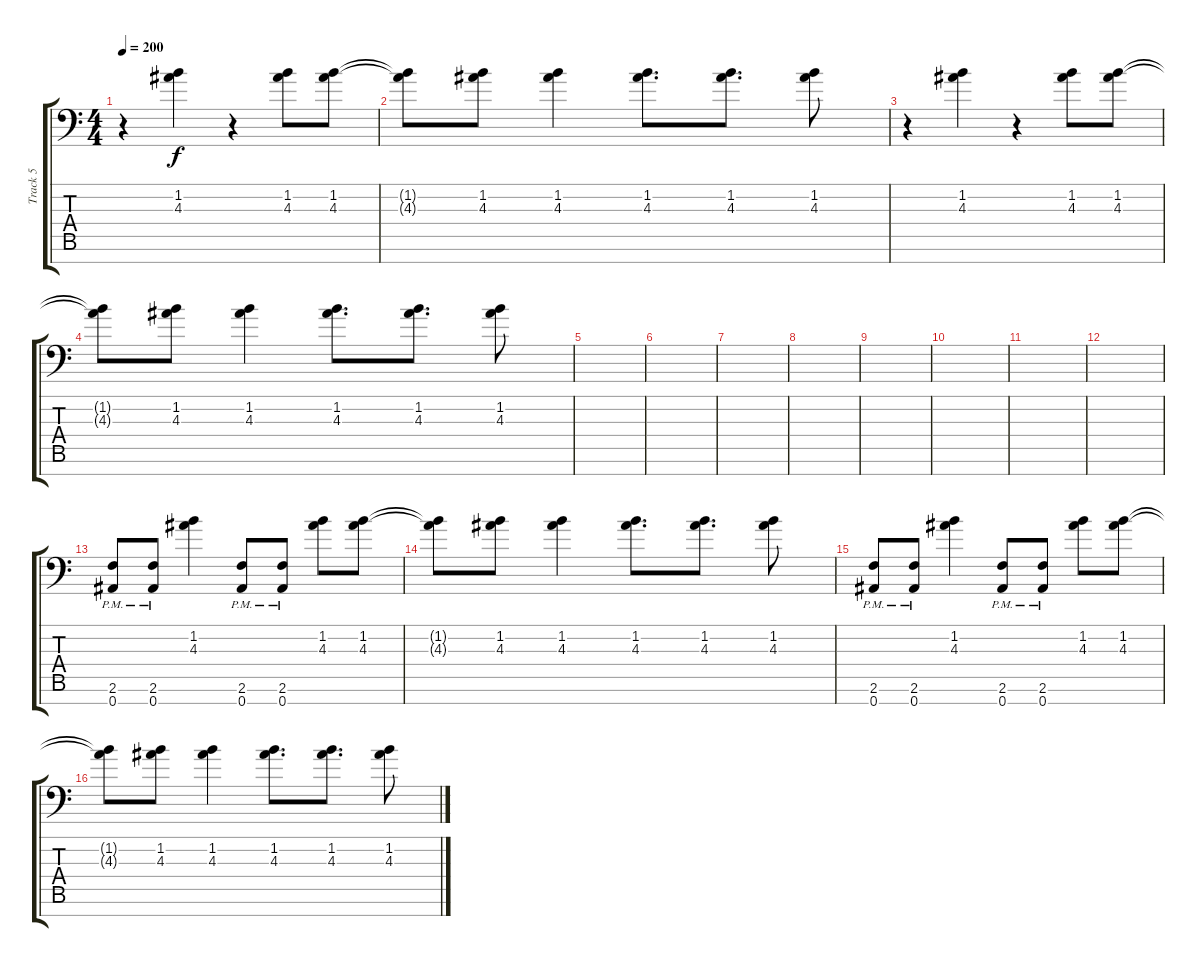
\track ("Track 5" "Track 5") {instrument overdrivenguitar}
\staff {score tabs}
\tuning (Eb4 Bb3 Gb3 Db3 Ab2 Eb2 Bb1) {hide}
\ts (4 4)
\tempo 200
\clef f4
\ks c
r.4{dy f volume 9 balance 2} (1.2 4.3).4 r.4 (1.2 4.3).8 (1.2 4.3).8 |
(1.2{t} 4.3{t}).8 (1.2 4.3).8 (1.2 4.3).4 (1.2 4.3).8{d} (1.2 4.3).8{d} (1.2 4.3).8 |
r.4{volume 9 balance 2} (1.2 4.3).4 r.4 (1.2 4.3).8 (1.2 4.3).8 |
(1.2{t} 4.3{t}).8 (1.2 4.3).8 (1.2 4.3).4 (1.2 4.3).8{d} (1.2 4.3).8{d} (1.2 4.3).8 |
|
|
|
|
|
|
|
|
(2.6{pm} 0.7{pm}).8{volume 13 balance 8} (2.6{pm} 0.7{pm}).8 (1.2 4.3).4 (2.6{pm} 0.7{pm}).8 (2.6{pm} 0.7{pm}).8 (1.2 4.3).8 (1.2 4.3).8 |
(1.2{t} 4.3{t}).8 (1.2 4.3).8 (1.2 4.3).4 (1.2 4.3).8{d} (1.2 4.3).8{d} (1.2 4.3).8 |
(2.6{pm} 0.7{pm}).8 (2.6{pm} 0.7{pm}).8 (1.2 4.3).4 (2.6{pm} 0.7{pm}).8 (2.6{pm} 0.7{pm}).8 (1.2 4.3).8 (1.2 4.3).8 |
(1.2{t} 4.3{t}).8 (1.2 4.3).8 (1.2 4.3).4 (1.2 4.3).8{d} (1.2 4.3).8{d} (1.2 4.3).8
